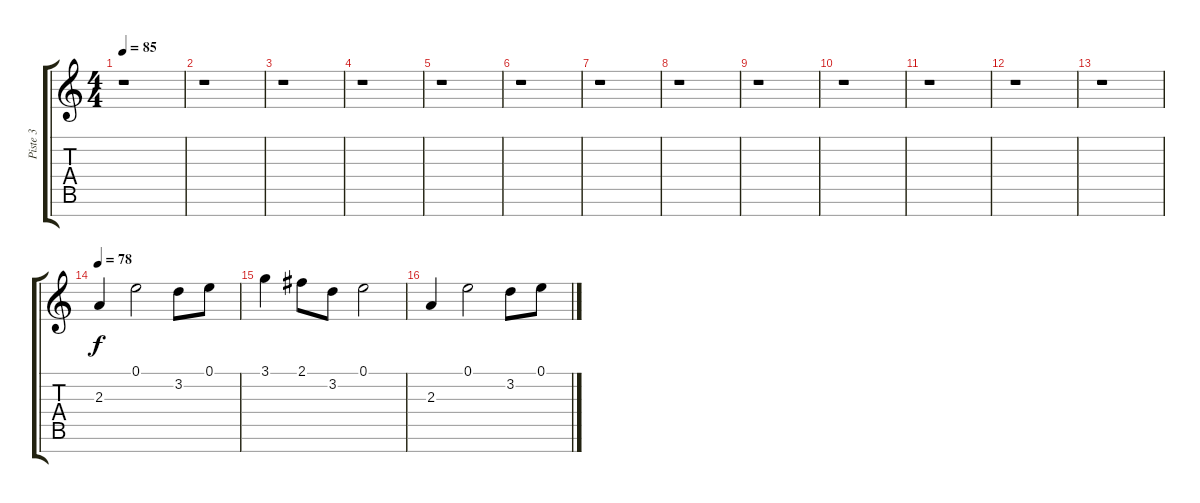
\track ("Piste 3" "Piste 3") {instrument overdrivenguitar}
\staff {score tabs}
\tuning (E4 B3 G3 D3 A2 E2 B1) {hide}
\ts (4 4)
\tempo 85
\clef g2
\ks c
r.1{dy f} |
r.1 |
r.1 |
r.1 |
r.1 |
r.1 |
r.1 |
r.1 |
r.1 |
r.1 |
r.1 |
r.1 |
r.1 |
\tempo 78
2.3.4{volume 14 instrument overdrivenguitar} 0.1.2 3.2.8 0.1.8 |
3.1.4 2.1.8 3.2.8 0.1.2 |
2.3.4 0.1.2 3.2.8 0.1.8
